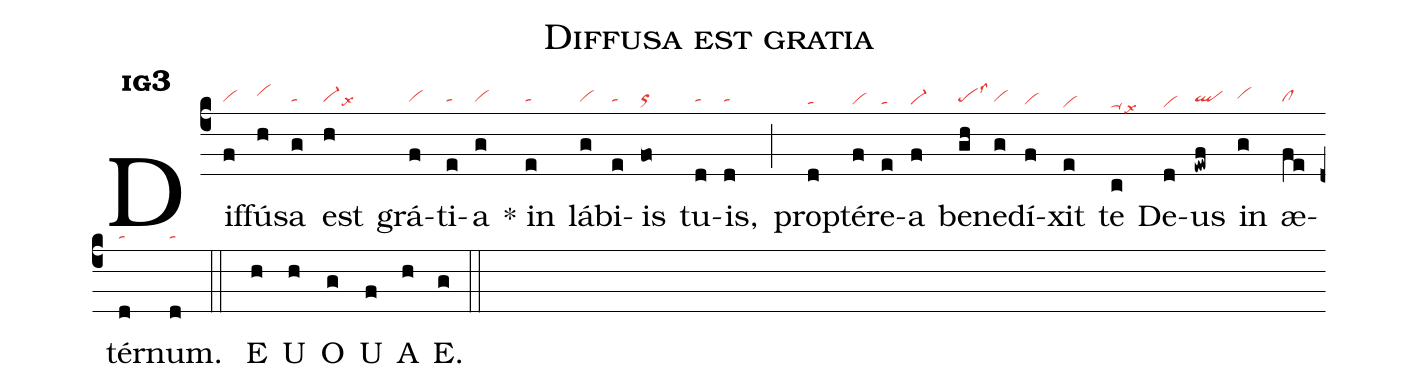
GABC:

name:Diffusa est gratia;
office-part:an;
mode:1g3;
nabc-lines:1;
%%
initial-style: 1;
name: Diffusa est gratia;
mode: 1;
office-part: Antiphona;
annotation: Ant.;
annotation: i g 3;
nabc-lines: 1;
%%
(c4) Dif(f|vi)fú(h|vihh)sa(g|ta) est(h|vi-lsx9) grá(f|vi)ti(e|ta)a(g|vi) <sp>*</sp> in(e|ta) lá(g|vi)bi(e|ta)is(fo|or) tu(d|ta)is,(d|ta) (;) pro(d|tahe)ptér(f|vihe)e(e|tahe)a(f|vi-he) be(gh|pelss3)ne(g|vi)dí(f|vihe)xit(e|vihd) te(c|ta-hdlsx9) De(d|vihd)us(ewf|ql) in(g|vihg) æ(fe|cl)tér(d|ta)num.(d|ta) (::)
<eu> E(h) U(h) O(g) U(f) A(h) E.(g) </eu> (::)
